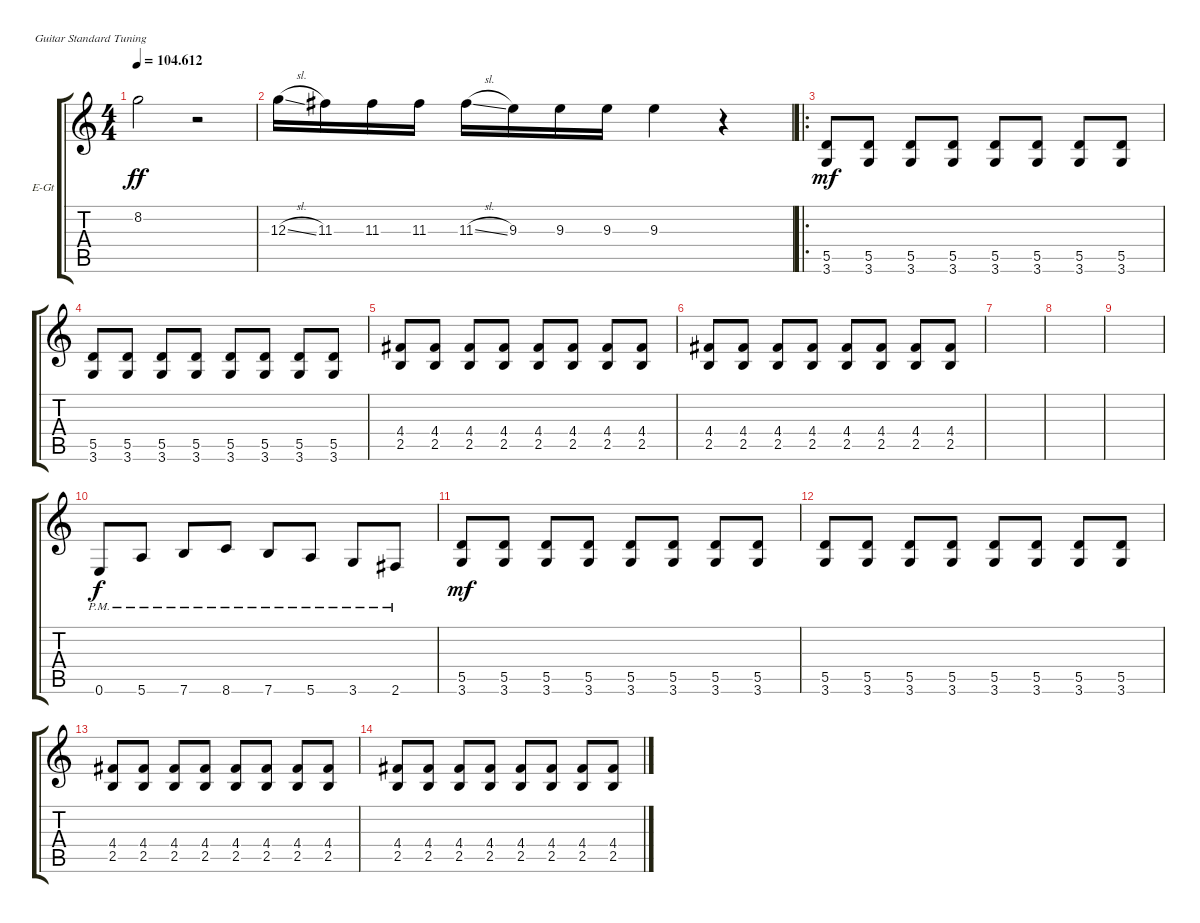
\defaultSystemsLayout 4
\bracketExtendMode groupsimilarinstruments
\firstSystemTrackNameOrientation horizontal
\otherSystemsTrackNameOrientation horizontal
\track ("Electric Guitar" "E-Gt") {instrument overdrivenguitar}
\staff {score tabs}
\tuning (E4 B3 G3 D3 A2 E2)
\ts (4 4)
\tempo
104.612
\accidentals auto
\clef g2
\ottava regular
\simile none
\ks c
8.2.2{dy ff} r.2 |
12.3{sl}.16 11.3.16 11.3.16 11.3.16 11.3{sl}.16 9.3.16 9.3.16 9.3.16 9.3.4 r.4 |
\ro
(3.6 5.5).8{dy mf} (3.6 5.5).8 (3.6 5.5).8 (3.6 5.5).8 (3.6 5.5).8 (3.6 5.5).8 (3.6 5.5).8 (3.6 5.5).8 |
(3.6 5.5).8 (3.6 5.5).8 (3.6 5.5).8 (3.6 5.5).8 (3.6 5.5).8 (3.6 5.5).8 (3.6 5.5).8 (3.6 5.5).8 |
(2.5 4.4).8 (2.5 4.4).8 (2.5 4.4).8 (2.5 4.4).8 (2.5 4.4).8 (2.5 4.4).8 (2.5 4.4).8 (2.5 4.4).8 |
(2.5 4.4).8 (2.5 4.4).8 (2.5 4.4).8 (2.5 4.4).8 (2.5 4.4).8 (2.5 4.4).8 (2.5 4.4).8 (2.5 4.4).8 |
|
|
|
0.6{pm}.8{dy f} 5.6{pm}.8 7.6{pm}.8 8.6{pm}.8 7.6{pm}.8 5.6{pm}.8 3.6{pm}.8 2.6{pm}.8 |
(3.6 5.5).8{dy mf} (3.6 5.5).8 (3.6 5.5).8 (3.6 5.5).8 (3.6 5.5).8 (3.6 5.5).8 (3.6 5.5).8 (3.6 5.5).8 |
(3.6 5.5).8 (3.6 5.5).8 (3.6 5.5).8 (3.6 5.5).8 (3.6 5.5).8 (3.6 5.5).8 (3.6 5.5).8 (3.6 5.5).8 |
(2.5 4.4).8 (2.5 4.4).8 (2.5 4.4).8 (2.5 4.4).8 (2.5 4.4).8 (2.5 4.4).8 (2.5 4.4).8 (2.5 4.4).8 |
(2.5 4.4).8 (2.5 4.4).8 (2.5 4.4).8 (2.5 4.4).8 (2.5 4.4).8 (2.5 4.4).8 (2.5 4.4).8 (2.5 4.4).8
